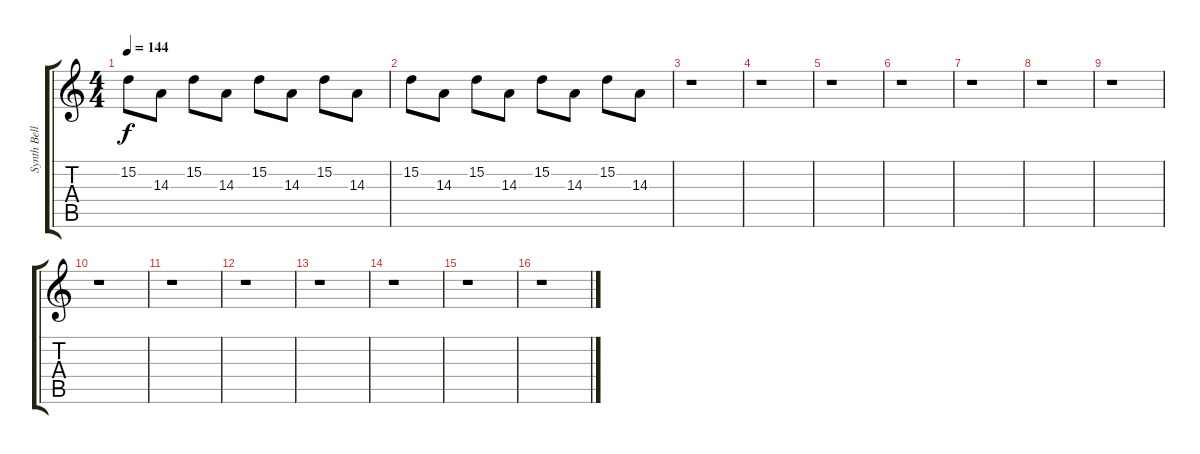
\track ("Synth Bells" "Synth Bell") {instrument synthbrass1}
\staff {score tabs}
\tuning (E4 B3 G3 D3 A2 E2) {hide}
\ts (4 4)
\tempo 144
\clef g2
\ks c
15.2.8{dy f} 14.3.8 15.2.8 14.3.8 15.2.8 14.3.8 15.2.8 14.3.8 |
15.2.8 14.3.8 15.2.8 14.3.8 15.2.8 14.3.8 15.2.8 14.3.8 |
r.1 |
r.1 |
r.1 |
r.1 |
r.1 |
r.1 |
r.1 |
r.1 |
r.1 |
r.1 |
r.1 |
r.1 |
r.1 |
r.1
